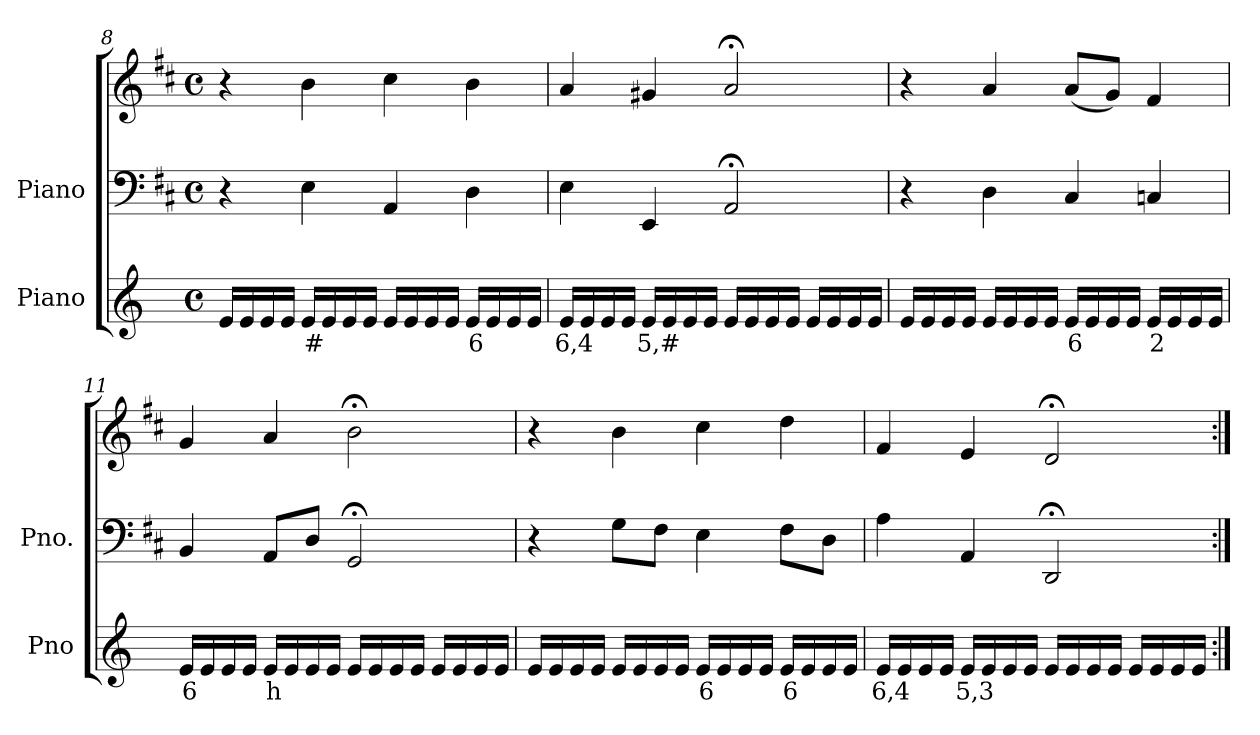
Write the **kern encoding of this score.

**kern	**text	**kern	**kern
*part2	*part2	*part1	*part1
*staff3	*staff3	*staff2	*staff1
*I"Piano	*	*I"Piano	*
*I'Pno	*	*I'Pno.	*
*clefG2	*	*clefF4	*clefG2
*k[]	*	*k[f#c#]	*k[f#c#]
*M4/4	*	*M4/4	*M4/4
*met(c)	*	*met(c)	*met(c)
=8	=8	=8	=8
16e/LL	.	4r	4r
16e/	.	.	.
16e/	.	.	.
16e/JJ	.	.	.
!	!LO:LY:b	!	!
16e/LL	#	4E\	4b\
16e/	.	.	.
16e/	.	.	.
16e/JJ	.	.	.
16e/LL	.	4AA/	4cc#\
16e/	.	.	.
16e/	.	.	.
16e/JJ	.	.	.
!	!LO:LY:b	!	!
16e/LL	6	4D\	4b\
16e/	.	.	.
16e/	.	.	.
16e/JJ	.	.	.
=9	=9	=9	=9
!	!LO:LY:b	!	!
16e/LL	6,4	4E\	4a/
16e/	.	.	.
16e/	.	.	.
16e/JJ	.	.	.
!	!LO:LY:b	!	!
16e/LL	5,#	4EE/	4g#X/
16e/	.	.	.
16e/	.	.	.
16e/JJ	.	.	.
16e/LL	.	2AA;</	2a;</
16e/	.	.	.
16e/	.	.	.
16e/JJ	.	.	.
16e/LL	.	.	.
16e/	.	.	.
16e/	.	.	.
16e/JJ	.	.	.
=10	=10	=10	=10
16e/LL	.	4r	4r
16e/	.	.	.
16e/	.	.	.
16e/JJ	.	.	.
16e/LL	.	4D\	4a/
16e/	.	.	.
16e/	.	.	.
16e/JJ	.	.	.
!	!LO:LY:b	!	!
16e/LL	6	4C#/	(<8a/L
16e/	.	.	.
16e/	.	.	8g/J)
16e/JJ	.	.	.
!	!LO:LY:b	!	!
16e/LL	2	4Cn/	4f#/
16e/	.	.	.
16e/	.	.	.
16e/JJ	.	.	.
=11	=11	=11	=11
!	!LO:LY:b	!	!
16e/LL	6	4BB/	4g/
16e/	.	.	.
16e/	.	.	.
16e/JJ	.	.	.
!	!LO:LY:b	!	!
16e/LL	h	8AA/L	4a/
16e/	.	.	.
16e/	.	8D/J	.
16e/JJ	.	.	.
16e/LL	.	2GG;</	2b;<\
16e/	.	.	.
16e/	.	.	.
16e/JJ	.	.	.
16e/LL	.	.	.
16e/	.	.	.
16e/	.	.	.
16e/JJ	.	.	.
=12	=12	=12	=12
16e/LL	.	4r	4r
16e/	.	.	.
16e/	.	.	.
16e/JJ	.	.	.
16e/LL	.	8G\L	4b\
16e/	.	.	.
!	!LO:LY:b	!	!
16e/	_	8F#\J	.
16e/JJ	.	.	.
!	!LO:LY:b	!	!
16e/LL	6	4E\	4cc#\
16e/	.	.	.
16e/	.	.	.
16e/JJ	.	.	.
!	!LO:LY:b	!	!
16e/LL	6	8F#\L	4dd\
16e/	.	.	.
16e/	.	8D\J	.
16e/JJ	.	.	.
=13	=13	=13	=13
!	!LO:LY:b	!	!
16e/LL	6,4	4A\	4f#/
16e/	.	.	.
16e/	.	.	.
16e/JJ	.	.	.
!	!LO:LY:b	!	!
16e/LL	5,3	4AA/	4e/
16e/	.	.	.
16e/	.	.	.
16e/JJ	.	.	.
16e/LL	.	2DD;</	2d;</
16e/	.	.	.
16e/	.	.	.
16e/JJ	.	.	.
16e/LL	.	.	.
16e/	.	.	.
16e/	.	.	.
16e/JJ	.	.	.
=:|!	=:|!	=:|!	=:|!
*-	*-	*-	*-
